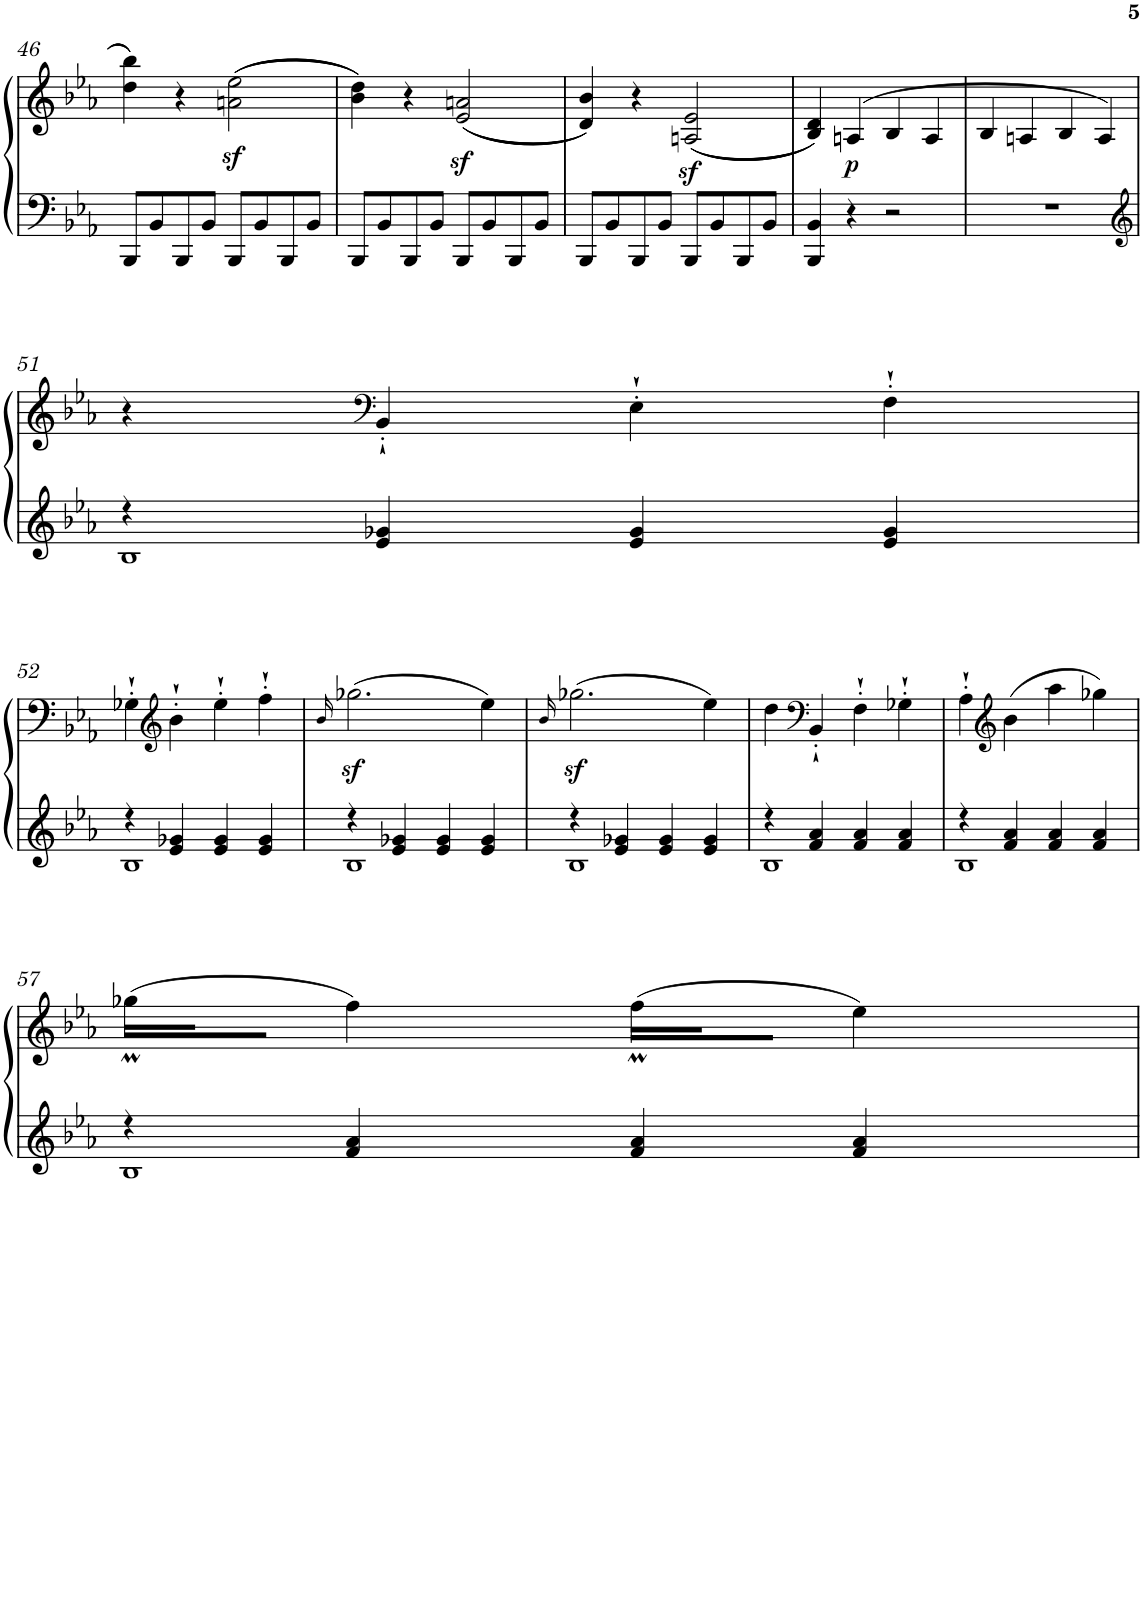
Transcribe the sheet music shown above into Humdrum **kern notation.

**kern	**kern	**dynam
*part1	*part1	*part1
*staff2	*staff1	*staff1/2
*I"Piano	*	*
*I'Pno	*	*
!!LO:PB:g=z
*clefF4	*clefG2	*
*k[b-e-a-]	*k[b-e-a-]	*
*E-:	*E-:	*
*M2/2	*M2/2	*
*met(c|)	*met(c|)	*
=46	=46	=46
8BBB-/L	4dd\ 4bb-\	.
8BB-/	.	.
8BBB-/	4r	.
8BB-/J	.	.
8BBB-/L	(>(>2an\z< 2ee-\z<	.
8BB-/	.	.
8BBB-/	.	.
8BB-/J	.	.
=47	=47	=47
8BBB-/L	4b-\ 4dd\))	.
8BB-/	.	.
8BBB-/	4r	.
8BB-/J	.	.
8BBB-/L	(<(<2e-/z< 2an/z<	.
8BB-/	.	.
8BBB-/	.	.
8BB-/J	.	.
=48	=48	=48
8BBB-/L	4d/ 4b-/))	.
8BB-/	.	.
8BBB-/	4r	.
8BB-/J	.	.
8BBB-/L	(<(<2An/z< 2e-/z<	.
8BB-/	.	.
8BBB-/	.	.
8BB-/J	.	.
=49	=49	=49
4BBB-/ 4BB-/	4B-/ 4d/))	.
!	!	!LO:DY:b
4r	(>4An/	p
2r	4B-/	.
.	4A/	.
=50	=50	=50
1r	4B-/	.
.	4An/	.
.	4B-/	.
.	4A/)	.
!!LO:LB:g=z
=51	=51	=51
*clefG2	*	*
*^	*	*
4r	1B-	4r	.
*	*	*clefF4	*
4e-/ 4g-X/	.	4BB-'`/	.
4e-/ 4g-/	.	4E-'`\	.
4e-/ 4g-/	.	4F'`\	.
!!LO:LB:g=z
=52	=52	=52	=52
4r	1B-	4G-X'`\	.
*	*	*clefG2	*
4e-/ 4g-X/	.	4b-'`\	.
4e-/ 4g-/	.	4ee-'`\	.
4e-/ 4g-/	.	4ff'`\	.
=53	=53	=53	=53
.	.	16qb-/	.
4r	1B-	(>2.gg-Xz<\	.
4e-/ 4g-X/	.	.	.
4e-/ 4g-/	.	.	.
4e-/ 4g-/	.	4ee-\)	.
=54	=54	=54	=54
.	.	16qb-/	.
4r	1B-	(>2.gg-Xz<\	.
4e-/ 4g-X/	.	.	.
4e-/ 4g-/	.	.	.
4e-/ 4g-/	.	4ee-\)	.
=55	=55	=55	=55
4r	1B-	4dd\	.
*	*	*clefF4	*
4f/ 4a-/	.	4BB-'`/	.
4f/ 4a-/	.	4F'`\	.
4f/ 4a-/	.	4G-X'`\	.
=56	=56	=56	=56
4r	1B-	4A-'`\	.
*	*	*clefG2	*
4f/ 4a-/	.	(>4b-\	.
4f/ 4a-/	.	4aa-\	.
4f/ 4a-/	.	4gg-X\)	.
!!LO:LB:g=z
=57	=57	=57	=57
*	*	*^	*
4r	1B-	(>4gg-XM\	16gg-LL	.
.	.	.	16aa-J	.
.	.	.	8gg-J	.
4f/ 4a-/	.	4ff\)	4ryy	.
4f/ 4a-/	.	(>4ffM\	16ffLL	.
.	.	.	16gg-J	.
.	.	.	8ffJ	.
4f/ 4a-/	.	4ee-\)	4ryy	.
*v	*v	*	*	*
*	*v	*v	*
=	=	=
*-	*-	*-
